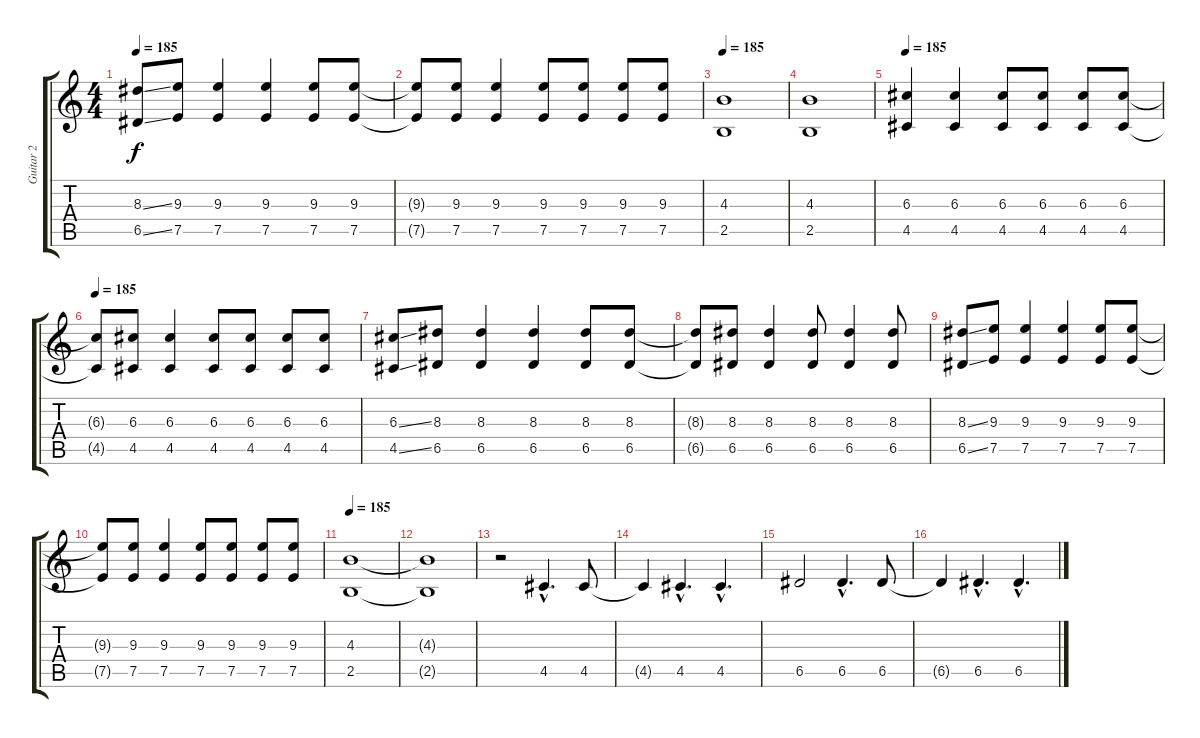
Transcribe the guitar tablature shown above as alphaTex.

\track ("Guitar 2" "Guitar 2") {instrument distortionguitar}
\staff {score tabs}
\tuning (E4 B3 G3 D3 A2 E2) {hide}
\ts (4 4)
\tempo 185
\clef g2
\ks c
(8.3{ss} 6.5{ss}).8{dy f} (9.3 7.5).8 (9.3 7.5).4 (9.3 7.5).4 (9.3 7.5).8 (9.3 7.5).8 |
(9.3{t} 7.5{t}).8 (9.3 7.5).8 (9.3 7.5).4 (9.3 7.5).8 (9.3 7.5).8 (9.3 7.5).8 (9.3 7.5).8 |
\tempo 185
(4.3 2.5).1 |
(4.3 2.5).1 |
\tempo 185
(6.3 4.5).4{instrument distortionguitar} (6.3 4.5).4 (6.3 4.5).8 (6.3 4.5).8 (6.3 4.5).8 (6.3 4.5).8 |
\tempo 185
(6.3{t} 4.5{t}).8 (6.3 4.5).8 (6.3 4.5).4 (6.3 4.5).8 (6.3 4.5).8 (6.3 4.5).8 (6.3 4.5).8 |
(6.3{ss} 4.5{ss}).8 (8.3 6.5).8 (8.3 6.5).4 (8.3 6.5).4 (8.3 6.5).8 (8.3 6.5).8 |
(8.3{t} 6.5{t}).8 (8.3 6.5).8 (8.3 6.5).4 (8.3 6.5).8 (8.3 6.5).4 (8.3 6.5).8 |
(8.3{ss} 6.5{ss}).8 (9.3 7.5).8 (9.3 7.5).4 (9.3 7.5).4 (9.3 7.5).8 (9.3 7.5).8 |
(9.3{t} 7.5{t}).8 (9.3 7.5).8 (9.3 7.5).4 (9.3 7.5).8 (9.3 7.5).8 (9.3 7.5).8 (9.3 7.5).8 |
\tempo 185
(4.3 2.5).1{volume 7} |
(4.3{t} 2.5{t}).1 |
r.2 4.5{hac}.4{d volume 9 instrument electricguitarjazz} 4.5.8 |
4.5{t}.4 4.5{hac}.4{d} 4.5{hac}.4{d} |
6.5.2 6.5{hac}.4{d volume 9 instrument electricguitarjazz} 6.5.8 |
6.5{t}.4 6.5{hac}.4{d} 6.5{hac}.4{d}
